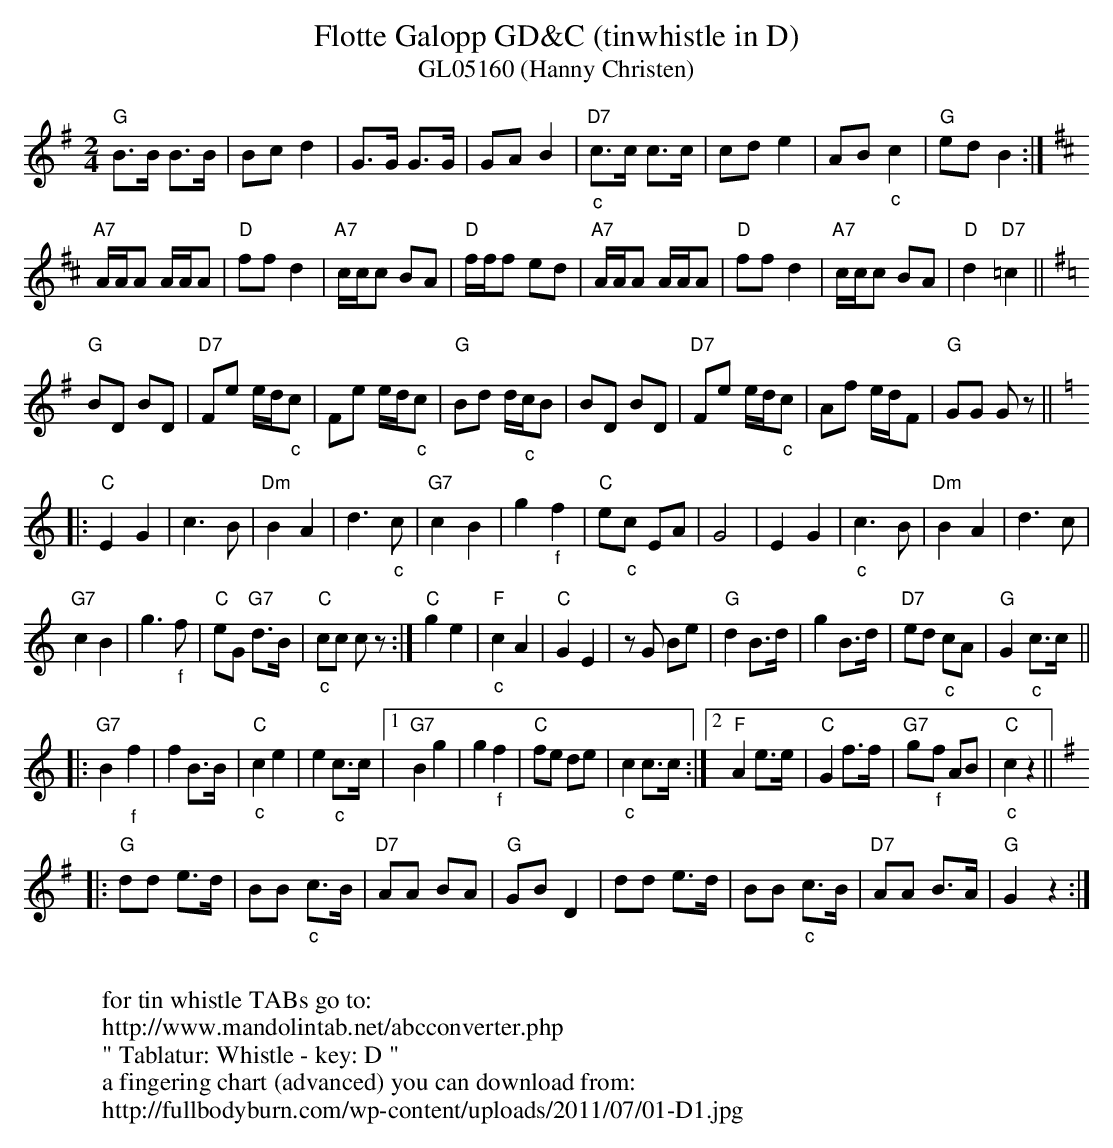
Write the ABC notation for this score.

X:1
T:Flotte Galopp GD&C (tinwhistle in D)
T:GL05160 (Hanny Christen)
M:2/4
L:1/8
K:G %%MIDI gchordon
"G"B>B B>B | Bcd2 | G>G G>G | GAB2 | "D7""_c"c>c c>c | cde2 | AB"_c"c2 | "G"edB2 :| [K:D]
"A7"A/2A/2A A/2A/2A | "D"ffd2 | "A7"c/2c/2c BA | "D"f/2f/2f ed | "A7"A/2A/2A A/2A/2A | "D"ffd2 | "A7"c/2c/2c BA | "D"d2"D7"=c2 || [K:G]
"G"BD BD | "D7"Fe e/2d/2"_c"c | Fe e/2d/2"_c"c | "G"Bd d/2"_c"c/2B | BD BD | "D7"Fe e/2d/2"_c"c | Af e/2d/2F | "G"GG Gz || [K:C]
|: "C"E2G2 | c3B | "Dm"B2A2 | d3"_c"c | "G7"c2B2 | g2"_f"f2 | "C"e"_c"c EA | G4 | E2G2 | "_c"c3B | "Dm"B2A2 | d3c |
"G7"c2B2 | g3"_f"f | "C"eG "G7"d>B | "C""_c"cc cz :| "C"g2e2 | "F""_c"c2A2 | "C"G2E2 | zG Be | "G"d2 B>d | g2B>d | "D7"ed "_c"cA | "G"G2 "_c"c>c ||
|: "G7"B2"_f"f2 | f2B>B | "C""_c"c2e2 | e2"_c"c>c |1 "G7"B2g2 | g2"_f"f2 | "C"fe de | "_c"c2c>c :|2 "F"A2 e>e | "C"G2 f>f | "G7"g"_f"f AB | "C""_c"c2z2 || [K:G]
|: "G"dd e>d | BB "_c"c>B | "D7"AA BA | "G"GBD2 | dd e>d | BB "_c"c>B | "D7"AA B>A | "G"G2z2 :|
W:
W:for tin whistle TABs go to:
W:http://www.mandolintab.net/abcconverter.php
W:" Tablatur: Whistle - key: D "
W:a fingering chart (advanced) you can download from:
W:http://fullbodyburn.com/wp-content/uploads/2011/07/01-D1.jpg
